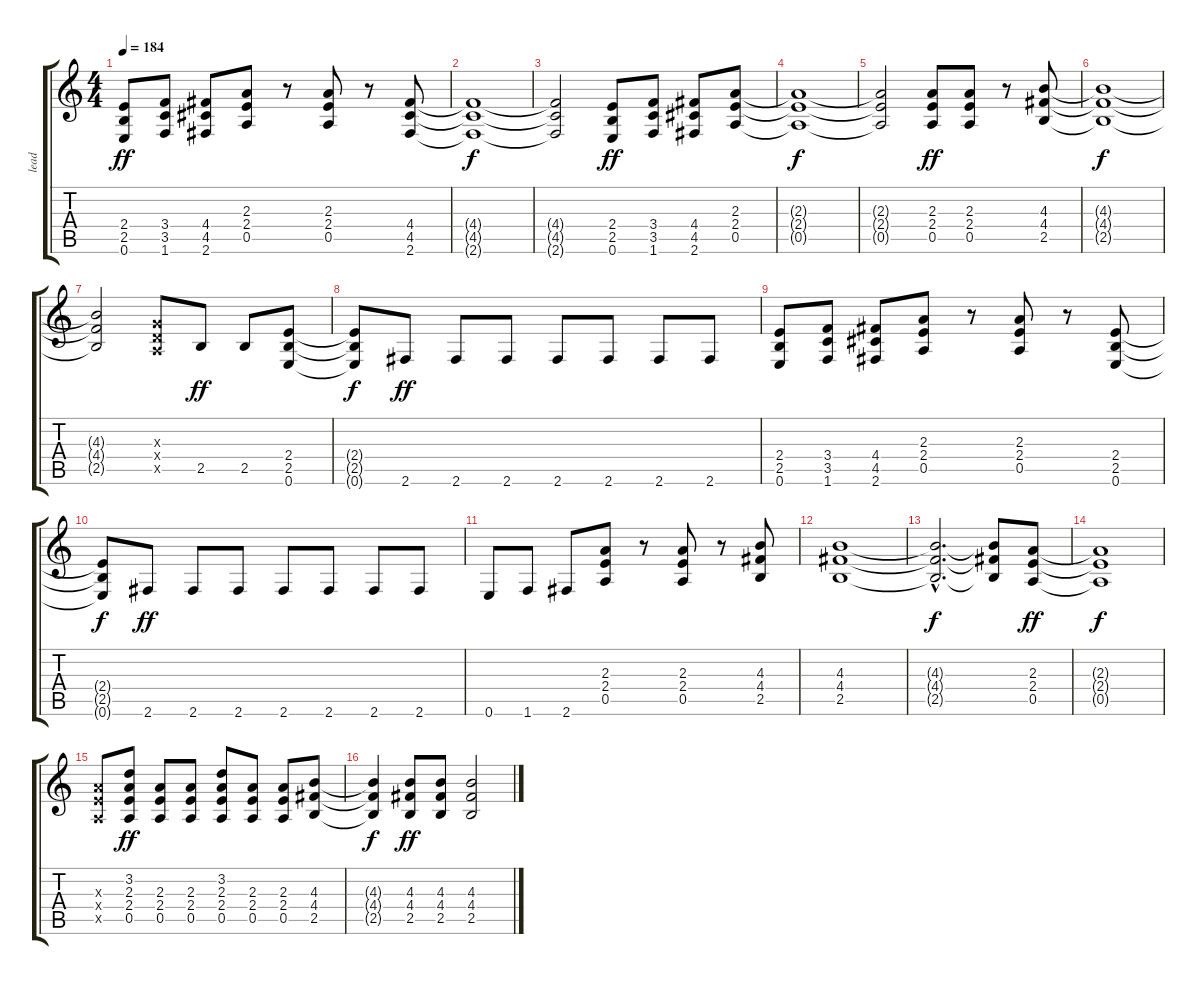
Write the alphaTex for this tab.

\track ("lead" "lead") {instrument distortionguitar}
\staff {score tabs}
\tuning (E4 B3 G3 D3 A2 E2) {hide}
\ts (4 4)
\tempo 184
\clef g2
\ks c
(2.4 2.5 0.6).8{dy ff} (3.4 3.5 1.6).8 (4.4 4.5 2.6).8 (2.3 2.4 0.5).8 r.8 (2.3 2.4 0.5).8 r.8 (4.4 4.5 2.6).8 |
(4.4{t} 4.5{t} 2.6{t}).1{dy f} |
(4.4{t} 4.5{t} 2.6{t}).2 (2.4 2.5 0.6).8{dy ff} (3.4 3.5 1.6).8 (4.4 4.5 2.6).8 (2.3 2.4 0.5).8 |
(2.3{t} 2.4{t} 0.5{t}).1{dy f} |
(2.3{t} 2.4{t} 0.5{t}).2 (2.3 2.4 0.5).8{dy ff} (2.3 2.4 0.5).8 r.8 (4.3 4.4 2.5).8 |
(4.3{t} 4.4{t} 2.5{t}).1{dy f} |
(4.3{t} 4.4{t} 2.5{t}).2 (0.3{x} 0.4{x} 0.5{x}).8 2.5.8{dy ff} 2.5.8 (2.4 2.5 0.6).8 |
(2.4{t} 2.5{t} 0.6{t}).8{dy f} 2.6.8{dy ff} 2.6.8 2.6.8 2.6.8 2.6.8 2.6.8 2.6.8 |
(2.4 2.5 0.6).8 (3.4 3.5 1.6).8 (4.4 4.5 2.6).8 (2.3 2.4 0.5).8 r.8 (2.3 2.4 0.5).8 r.8 (2.4 2.5 0.6).8 |
(2.4{t} 2.5{t} 0.6{t}).8{dy f} 2.6.8{dy ff} 2.6.8 2.6.8 2.6.8 2.6.8 2.6.8 2.6.8 |
0.6.8 1.6.8 2.6.8 (2.3 2.4 0.5).8 r.8 (2.3 2.4 0.5).8 r.8 (4.3 4.4 2.5).8 |
(4.3 4.4 2.5).1 |
(4.3{hac t} 4.4{hac t} 2.5{hac t}).2{d dy f} (4.3{t} 4.4{t} 2.5{t}).8 (2.3 2.4 0.5).8{dy ff} |
(2.3{t} 2.4{t} 0.5{t}).1{dy f} |
(2.3{x} 2.4{x} 0.5{x}).8 (3.2 2.3 2.4 0.5).8{dy ff} (2.3 2.4 0.5).8 (2.3 2.4 0.5).8 (3.2 2.3 2.4 0.5).8 (2.3 2.4 0.5).8 (2.3 2.4 0.5).8 (4.3 4.4 2.5).8 |
(4.3{t} 4.4{t} 2.5{t}).4{dy f} (4.3 4.4 2.5).8{dy ff} (4.3 4.4 2.5).8 (4.3 4.4 2.5).2
